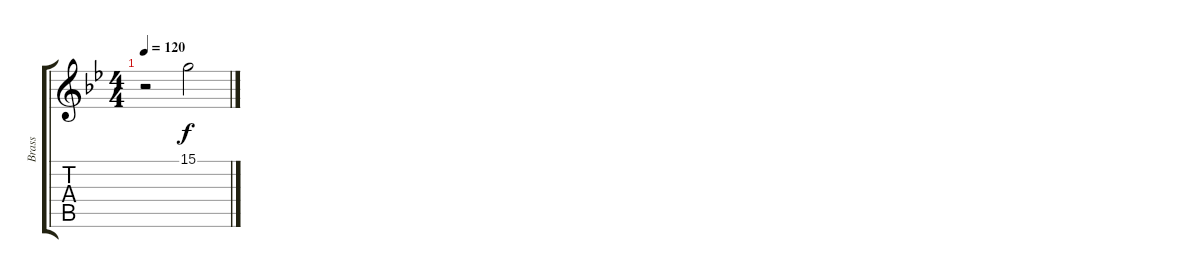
\track ("Brass" "Brass") {instrument brasssection}
\staff {score tabs}
\tuning (E4 B3 G3 D3 A2 E2) {hide}
\ts (4 4)
\tempo 120
\clef g2
\ks bb
r.2{dy f} 15.1.2
